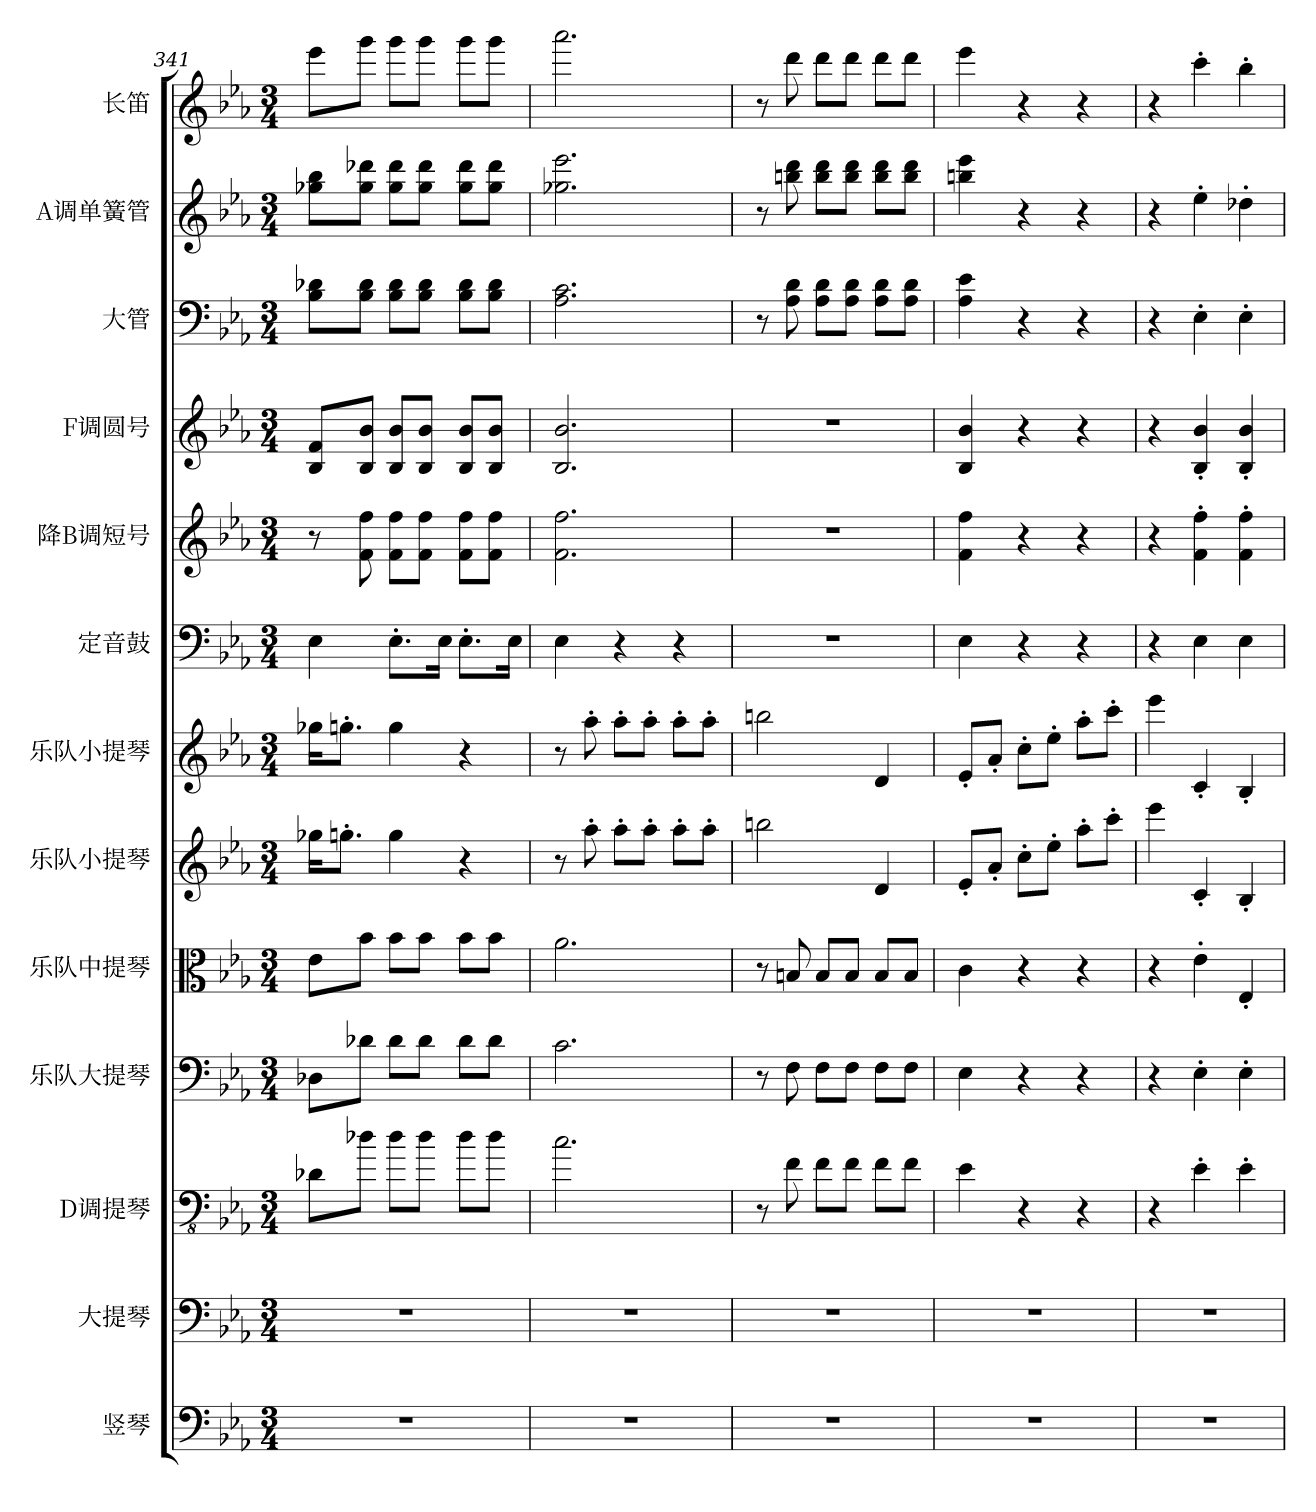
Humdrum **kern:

**kern	**kern	**kern	**kern	**kern	**kern	**kern	**kern	**kern	**kern	**kern	**kern	**kern
*part13	*part12	*part11	*part10	*part9	*part8	*part7	*part6	*part5	*part4	*part3	*part2	*part1
*staff13	*staff12	*staff11	*staff10	*staff9	*staff8	*staff7	*staff6	*staff5	*staff4	*staff3	*staff2	*staff1
*I"竖琴	*I"大提琴	*I"D调提琴	*I"乐队大提琴	*I"乐队中提琴	*I"乐队小提琴	*I"乐队小提琴	*I"定音鼓	*I"降B调短号	*I"F调圆号	*I"大管	*I"A调单簧管	*I"长笛
*clefF4	*clefF4	*clefFv4	*clefF4	*clefC3	*clefG2	*clefG2	*clefF4	*clefG2	*clefG2	*clefF4	*clefG2	*clefG2
*	*	*ITrd7c12	*	*	*	*	*	*ITrd1c2	*ITrd4c7	*	*ITrd2c3	*
*k[b-e-a-]	*k[b-e-a-]	*k[b-e-a-]	*k[b-e-a-]	*k[b-e-a-]	*k[b-e-a-]	*k[b-e-a-]	*k[b-e-a-]	*k[b-e-a-d-g-]	*k[b-e-a-d-]	*k[b-e-a-]	*k[]	*k[b-e-a-]
*M3/4	*M3/4	*M3/4	*M3/4	*M3/4	*M3/4	*M3/4	*M3/4	*M3/4	*M3/4	*M3/4	*M3/4	*M3/4
=341	=341	=341	=341	=341	=341	=341	=341	=341	=341	=341	=341	=341
2.r	2.r	8DD-X\L	8D-X\L	8e-\L	16gg-X\KL	16gg-X\KL	4E-\	8r	8E-/ 8B-/L	8B-\ 8d-X\L	8ee-X\ 8gg\L	8eee-\L
.	.	.	.	.	8.ggn'\J	8.ggn'\J	.	.	.	.	.	.
.	.	8D-X\J	8d-X\J	8b-\J	.	.	.	8e-\ 8ee-\	8E-/ 8e-/J	8B-\ 8d-\J	8ee-\ 8bb-X\J	8ggg\J
.	.	8D-\L	8d-\L	8b-\L	4gg\	4gg\	8.E-'\L	8e-\ 8ee-\L	8E-/ 8e-/L	8B-\ 8d-\L	8ee-\ 8bb-\L	8ggg\L
.	.	8D-\J	8d-\J	8b-\J	.	.	.	8e-\ 8ee-\J	8E-/ 8e-/J	8B-\ 8d-\J	8ee-\ 8bb-\J	8ggg\J
.	.	.	.	.	.	.	16E-\Jk	.	.	.	.	.
.	.	8D-\L	8d-\L	8b-\L	4r	4r	8.E-'\L	8e-\ 8ee-\L	8E-/ 8e-/L	8B-\ 8d-\L	8ee-\ 8bb-\L	8ggg\L
.	.	8D-\J	8d-\J	8b-\J	.	.	.	8e-\ 8ee-\J	8E-/ 8e-/J	8B-\ 8d-\J	8ee-\ 8bb-\J	8ggg\J
.	.	.	.	.	.	.	16E-\Jk	.	.	.	.	.
!!LO:PB:g=z
=342	=342	=342	=342	=342	=342	=342	=342	=342	=342	=342	=342	=342
2.r	2.r	2.C\	2.c\	2.a-\	8r	8r	4E-\	2.e-\ 2.ee-\	2.E-/ 2.e-/	2.A-\ 2.c\	2.ee-X\ 2.ccc\	2.aaa-\
.	.	.	.	.	8aa-'\	8aa-'\	.	.	.	.	.	.
.	.	.	.	.	8aa-'\L	8aa-'\L	4r	.	.	.	.	.
.	.	.	.	.	8aa-'\J	8aa-'\J	.	.	.	.	.	.
.	.	.	.	.	8aa-'\L	8aa-'\L	4r	.	.	.	.	.
.	.	.	.	.	8aa-'\J	8aa-'\J	.	.	.	.	.	.
=343	=343	=343	=343	=343	=343	=343	=343	=343	=343	=343	=343	=343
2.r	2.r	8r	8r	8r	2bbn\	2bbn\	2.r	2.r	2.r	8r	8r	8r
.	.	8FF\	8F\	8Bn/	.	.	.	.	.	8A-\ 8d\	8gg#X\ 8bb\	8ddd\
.	.	8FF\L	8F\L	8B/L	.	.	.	.	.	8A-\ 8d\L	8gg#\ 8bb\L	8ddd\L
.	.	8FF\J	8F\J	8B/J	.	.	.	.	.	8A-\ 8d\J	8gg#\ 8bb\J	8ddd\J
.	.	8FF\L	8F\L	8B/L	4d/	4d/	.	.	.	8A-\ 8d\L	8gg#\ 8bb\L	8ddd\L
.	.	8FF\J	8F\J	8B/J	.	.	.	.	.	8A-\ 8d\J	8gg#\ 8bb\J	8ddd\J
=344	=344	=344	=344	=344	=344	=344	=344	=344	=344	=344	=344	=344
2.r	2.r	4EE-\	4E-\	4c\	8e-'/L	8e-'/L	4E-\	4e-\ 4ee-\	4E-/ 4e-/	4A-\ 4e-\	4gg#X\ 4ccc\	4eee-\
.	.	.	.	.	8a-'/J	8a-'/J	.	.	.	.	.	.
.	.	4r	4r	4r	8cc'\L	8cc'\L	4r	4r	4r	4r	4r	4r
.	.	.	.	.	8ee-'\J	8ee-'\J	.	.	.	.	.	.
.	.	4r	4r	4r	8aa-'\L	8aa-'\L	4r	4r	4r	4r	4r	4r
.	.	.	.	.	8ccc'\J	8ccc'\J	.	.	.	.	.	.
=345	=345	=345	=345	=345	=345	=345	=345	=345	=345	=345	=345	=345
*	*	*	*	*	*	*	*	*	*	*	*	*MM140
2.r	2.r	4r	4r	4r	4eee-\	4eee-\	4r	4r	4r	4r	4r	4r
.	.	4EE-'\	4E-'\	4e-'\	4c'/	4c'/	4E-\	4e-\' 4ee-\'	4E-/' 4e-/'	4E-'\	4cc'\	4ccc'\
.	.	4EE-'\	4E-'\	4E-'/	4B-'/	4B-'/	4E-\	4e-\' 4ee-\'	4E-/' 4e-/'	4E-'\	4b-X'\	4bb-'\
=	=	=	=	=	=	=	=	=	=	=	=	=
*-	*-	*-	*-	*-	*-	*-	*-	*-	*-	*-	*-	*-
